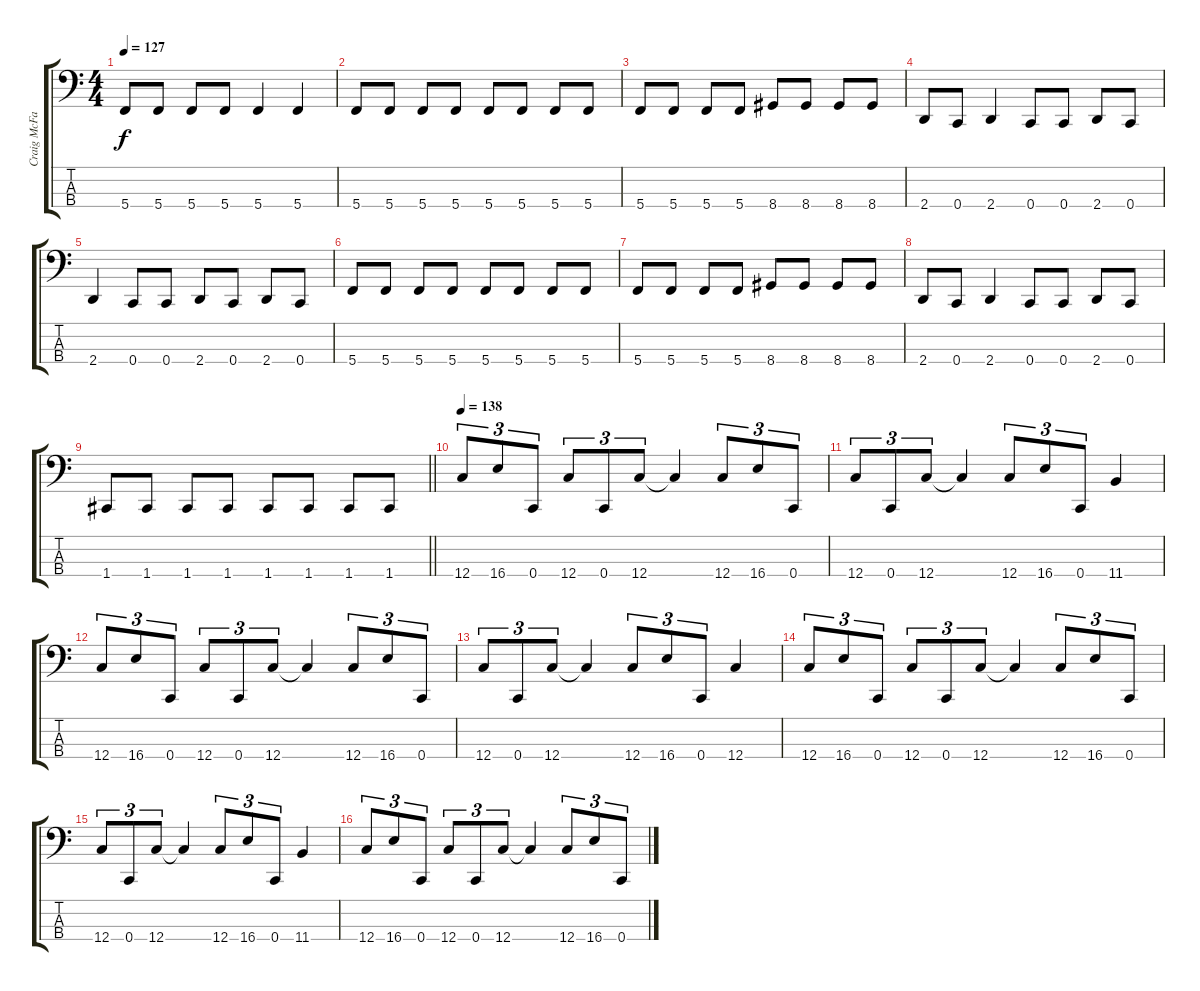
\track ("Craig McFarland" "Craig McFa") {instrument electricbasspick}
\staff {score tabs}
\tuning (G2 C2 G1 C1) {hide}
\ts (4 4)
\tempo 127
\clef f4
\ks c
5.4.8{dy f} 5.4.8 5.4.8 5.4.8 5.4.4 5.4.4 |
5.4.8 5.4.8 5.4.8 5.4.8 5.4.8 5.4.8 5.4.8 5.4.8 |
5.4.8 5.4.8 5.4.8 5.4.8 8.4.8 8.4.8 8.4.8 8.4.8 |
2.4.8 0.4.8 2.4.4 0.4.8 0.4.8 2.4.8 0.4.8 |
2.4.4 0.4.8 0.4.8 2.4.8 0.4.8 2.4.8 0.4.8 |
5.4.8 5.4.8 5.4.8 5.4.8 5.4.8 5.4.8 5.4.8 5.4.8 |
5.4.8 5.4.8 5.4.8 5.4.8 8.4.8 8.4.8 8.4.8 8.4.8 |
2.4.8 0.4.8 2.4.4 0.4.8 0.4.8 2.4.8 0.4.8 |
\barLineRight lightlight
1.4.8 1.4.8 1.4.8 1.4.8 1.4.8 1.4.8 1.4.8 1.4.8 |
\tempo 138
12.4.8{tu (3 2)} 16.4.8{tu (3 2)} 0.4.8{tu (3 2)} 12.4.8{tu (3 2)} 0.4.8{tu (3 2)} 12.4.8{tu (3 2)} 12.4{t}.4 12.4.8{tu (3 2)} 16.4.8{tu (3 2)} 0.4.8{tu (3 2)} |
12.4.8{tu (3 2)} 0.4.8{tu (3 2)} 12.4.8{tu (3 2)} 12.4{t}.4 12.4.8{tu (3 2)} 16.4.8{tu (3 2)} 0.4.8{tu (3 2)} 11.4.4 |
12.4.8{tu (3 2)} 16.4.8{tu (3 2)} 0.4.8{tu (3 2)} 12.4.8{tu (3 2)} 0.4.8{tu (3 2)} 12.4.8{tu (3 2)} 12.4{t}.4 12.4.8{tu (3 2)} 16.4.8{tu (3 2)} 0.4.8{tu (3 2)} |
12.4.8{tu (3 2)} 0.4.8{tu (3 2)} 12.4.8{tu (3 2)} 12.4{t}.4 12.4.8{tu (3 2)} 16.4.8{tu (3 2)} 0.4.8{tu (3 2)} 12.4.4 |
12.4.8{tu (3 2)} 16.4.8{tu (3 2)} 0.4.8{tu (3 2)} 12.4.8{tu (3 2)} 0.4.8{tu (3 2)} 12.4.8{tu (3 2)} 12.4{t}.4 12.4.8{tu (3 2)} 16.4.8{tu (3 2)} 0.4.8{tu (3 2)} |
12.4.8{tu (3 2)} 0.4.8{tu (3 2)} 12.4.8{tu (3 2)} 12.4{t}.4 12.4.8{tu (3 2)} 16.4.8{tu (3 2)} 0.4.8{tu (3 2)} 11.4.4 |
12.4.8{tu (3 2)} 16.4.8{tu (3 2)} 0.4.8{tu (3 2)} 12.4.8{tu (3 2)} 0.4.8{tu (3 2)} 12.4.8{tu (3 2)} 12.4{t}.4 12.4.8{tu (3 2)} 16.4.8{tu (3 2)} 0.4.8{tu (3 2)}
